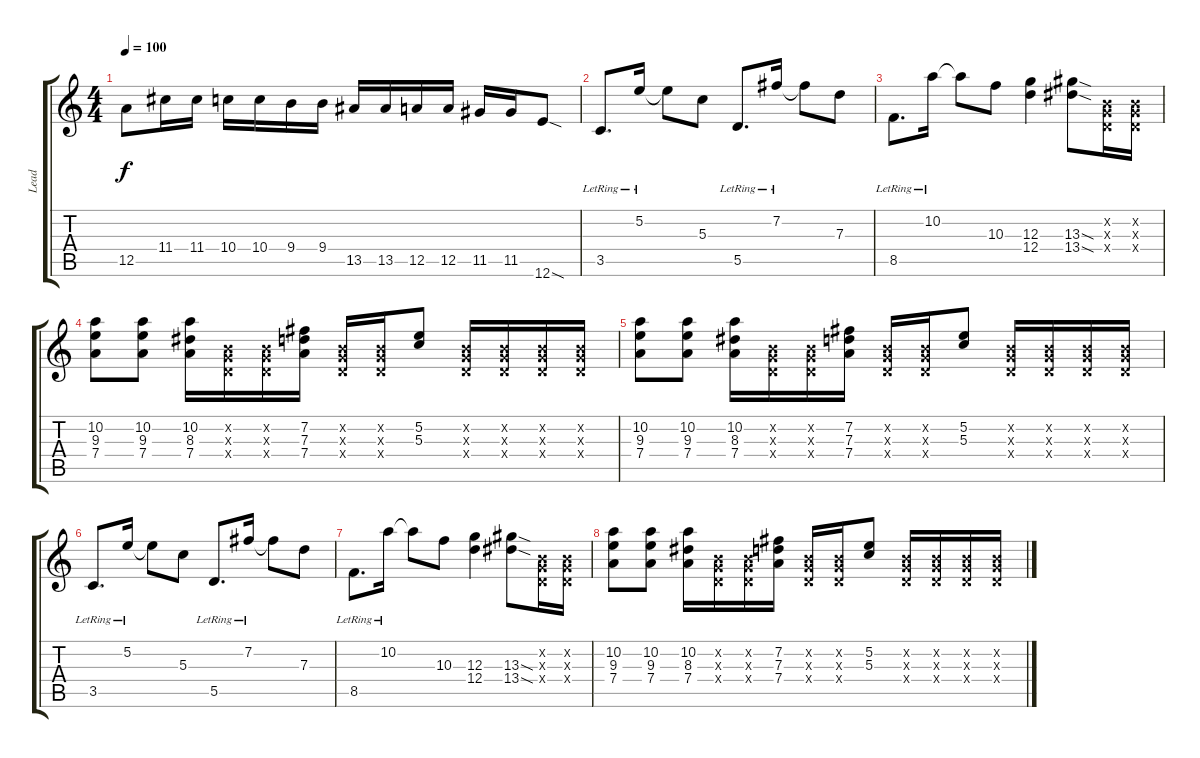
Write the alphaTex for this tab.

\track ("Lead" "Lead") {instrument overdrivenguitar}
\staff {score tabs}
\tuning (E4 B3 G3 D3 A2 E2) {hide}
\ts (4 4)
\tempo 100
\clef g2
\ks c
12.5.8{dy f} 11.4.16 11.4.16 10.4.16 10.4.16 9.4.16 9.4.16 13.5.16 13.5.16 12.5.16 12.5.16 11.5.16 11.5.16 12.6{sod}.8 |
3.5{lr}.8{d} 5.2{lr}.16 5.2{t}.8 5.3.8 5.5{lr}.8{d} 7.2{lr}.16 7.2{t}.8 7.3.8 |
8.5{lr}.8{d} 10.2{lr}.16 10.2{t}.8 10.3.8 (12.3 12.4).4 (13.3{sod} 13.4{sod}).8 (0.2{x} 0.3{x} 0.4{x}).16 (0.2{x} 0.3{x} 0.4{x}).16 |
(10.2 9.3 7.4).8 (10.2 9.3 7.4).8 (10.2 8.3 7.4).16 (0.2{x} 0.3{x} 0.4{x}).16 (0.2{x} 0.3{x} 0.4{x}).16 (7.2 7.3 7.4).16 (0.2{x} 0.3{x} 0.4{x}).16 (0.2{x} 0.3{x} 0.4{x}).16 (5.2 5.3).8 (0.2{x} 0.3{x} 0.4{x}).16 (0.2{x} 0.3{x} 0.4{x}).16 (0.2{x} 0.3{x} 0.4{x}).16 (0.2{x} 0.3{x} 0.4{x}).16 |
(10.2 9.3 7.4).8 (10.2 9.3 7.4).8 (10.2 8.3 7.4).16 (0.2{x} 0.3{x} 0.4{x}).16 (0.2{x} 0.3{x} 0.4{x}).16 (7.2 7.3 7.4).16 (0.2{x} 0.3{x} 0.4{x}).16 (0.2{x} 0.3{x} 0.4{x}).16 (5.2 5.3).8 (0.2{x} 0.3{x} 0.4{x}).16 (0.2{x} 0.3{x} 0.4{x}).16 (0.2{x} 0.3{x} 0.4{x}).16 (0.2{x} 0.3{x} 0.4{x}).16 |
3.5{lr}.8{d} 5.2{lr}.16 5.2{t}.8 5.3.8 5.5{lr}.8{d} 7.2{lr}.16 7.2{t}.8 7.3.8 |
8.5{lr}.8{d} 10.2{lr}.16 10.2{t}.8 10.3.8 (12.3 12.4).4 (13.3{sod} 13.4{sod}).8 (0.2{x} 0.3{x} 0.4{x}).16 (0.2{x} 0.3{x} 0.4{x}).16 |
(10.2 9.3 7.4).8 (10.2 9.3 7.4).8 (10.2 8.3 7.4).16 (0.2{x} 0.3{x} 0.4{x}).16 (0.2{x} 0.3{x} 0.4{x}).16 (7.2 7.3 7.4).16 (0.2{x} 0.3{x} 0.4{x}).16 (0.2{x} 0.3{x} 0.4{x}).16 (5.2 5.3).8 (0.2{x} 0.3{x} 0.4{x}).16 (0.2{x} 0.3{x} 0.4{x}).16 (0.2{x} 0.3{x} 0.4{x}).16 (0.2{x} 0.3{x} 0.4{x}).16
